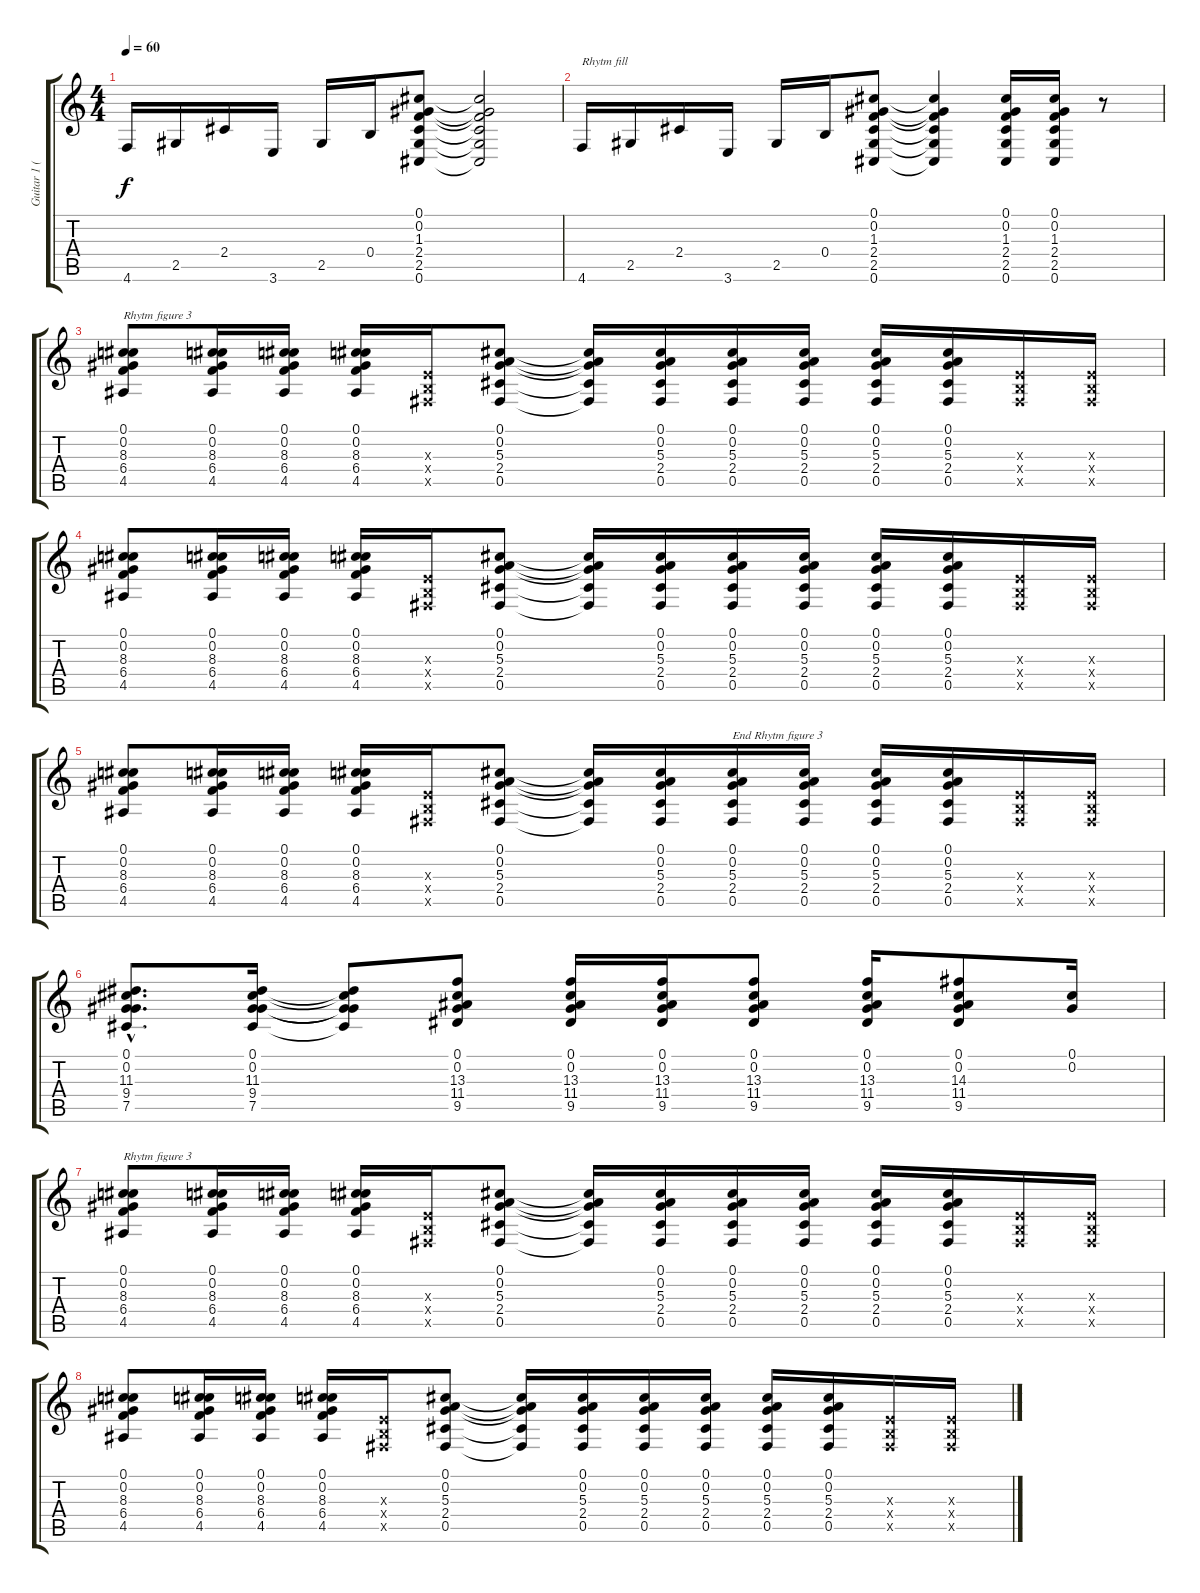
\track ("Guitar 1 (clean)" "Guitar 1 (") {instrument electricguitarclean}
\staff {score tabs}
\tuning (Db4 Ab3 E3 B2 Gb2 Db2) {hide}
\ts (4 4)
\tempo 60
\clef g2
\ks c
4.6.16{dy f} 2.5.16 2.4.16 3.6.16 2.5.16 0.4.16 (0.1 0.2 1.3 2.4 2.5 0.6).8 (0.1{t} 0.2{t} 1.3{t} 2.4{t} 2.5{t} 0.6{t}).2 |
4.6.16{txt "Rhytm fill"} 2.5.16 2.4.16 3.6.16 2.5.16 0.4.16 (0.1 0.2 1.3 2.4 2.5 0.6).8 (0.1{t} 0.2{t} 1.3{t} 2.4{t} 2.5{t} 0.6{t}).4 (0.1 0.2 1.3 2.4 2.5 0.6).16 (0.1 0.2 1.3 2.4 2.5 0.6).16 r.8 |
(0.1 0.2 8.3 6.4 4.5).8{txt "Rhytm figure 3"} (0.1 0.2 8.3 6.4 4.5).16 (0.1 0.2 8.3 6.4 4.5).16 (0.1 0.2 8.3 6.4 4.5).16 (0.3{x} 0.4{x} 0.5{x}).16 (0.1 0.2 5.3 2.4 0.5).8 (0.1{t} 0.2{t} 5.3{t} 2.4{t} 0.5{t}).16 (0.1 0.2 5.3 2.4 0.5).16 (0.1 0.2 5.3 2.4 0.5).16 (0.1 0.2 5.3 2.4 0.5).16 (0.1 0.2 5.3 2.4 0.5).16 (0.1 0.2 5.3 2.4 0.5).16 (0.3{x} 0.4{x} 0.5{x}).16 (0.3{x} 0.4{x} 0.5{x}).16 |
(0.1 0.2 8.3 6.4 4.5).8 (0.1 0.2 8.3 6.4 4.5).16 (0.1 0.2 8.3 6.4 4.5).16 (0.1 0.2 8.3 6.4 4.5).16 (0.3{x} 0.4{x} 0.5{x}).16 (0.1 0.2 5.3 2.4 0.5).8 (0.1{t} 0.2{t} 5.3{t} 2.4{t} 0.5{t}).16 (0.1 0.2 5.3 2.4 0.5).16 (0.1 0.2 5.3 2.4 0.5).16 (0.1 0.2 5.3 2.4 0.5).16 (0.1 0.2 5.3 2.4 0.5).16 (0.1 0.2 5.3 2.4 0.5).16 (0.3{x} 0.4{x} 0.5{x}).16 (0.3{x} 0.4{x} 0.5{x}).16 |
(0.1 0.2 8.3 6.4 4.5).8 (0.1 0.2 8.3 6.4 4.5).16 (0.1 0.2 8.3 6.4 4.5).16 (0.1 0.2 8.3 6.4 4.5).16 (0.3{x} 0.4{x} 0.5{x}).16 (0.1 0.2 5.3 2.4 0.5).8 (0.1{t} 0.2{t} 5.3{t} 2.4{t} 0.5{t}).16 (0.1 0.2 5.3 2.4 0.5).16 (0.1 0.2 5.3 2.4 0.5).16{txt "End Rhytm figure 3"} (0.1 0.2 5.3 2.4 0.5).16 (0.1 0.2 5.3 2.4 0.5).16 (0.1 0.2 5.3 2.4 0.5).16 (0.3{x} 0.4{x} 0.5{x}).16 (0.3{x} 0.4{x} 0.5{x}).16 |
(0.1{hac} 0.2{hac} 11.3{hac} 9.4{hac} 7.5{hac}).8{d} (0.1 0.2 11.3 9.4 7.5).16 (0.1{t} 0.2{t} 11.3{t} 9.4{t} 7.5{t}).8 (0.1 0.2 13.3 11.4 9.5).8 (0.1 0.2 13.3 11.4 9.5).16 (0.1 0.2 13.3 11.4 9.5).16 (0.1 0.2 13.3 11.4 9.5).8 (0.1 0.2 13.3 11.4 9.5).16 (0.1 0.2 14.3 11.4 9.5).8 (0.1 0.2).16 |
(0.1 0.2 8.3 6.4 4.5).8{txt "Rhytm figure 3"} (0.1 0.2 8.3 6.4 4.5).16 (0.1 0.2 8.3 6.4 4.5).16 (0.1 0.2 8.3 6.4 4.5).16 (0.3{x} 0.4{x} 0.5{x}).16 (0.1 0.2 5.3 2.4 0.5).8 (0.1{t} 0.2{t} 5.3{t} 2.4{t} 0.5{t}).16 (0.1 0.2 5.3 2.4 0.5).16 (0.1 0.2 5.3 2.4 0.5).16 (0.1 0.2 5.3 2.4 0.5).16 (0.1 0.2 5.3 2.4 0.5).16 (0.1 0.2 5.3 2.4 0.5).16 (0.3{x} 0.4{x} 0.5{x}).16 (0.3{x} 0.4{x} 0.5{x}).16 |
(0.1 0.2 8.3 6.4 4.5).8 (0.1 0.2 8.3 6.4 4.5).16 (0.1 0.2 8.3 6.4 4.5).16 (0.1 0.2 8.3 6.4 4.5).16 (0.3{x} 0.4{x} 0.5{x}).16 (0.1 0.2 5.3 2.4 0.5).8 (0.1{t} 0.2{t} 5.3{t} 2.4{t} 0.5{t}).16 (0.1 0.2 5.3 2.4 0.5).16 (0.1 0.2 5.3 2.4 0.5).16 (0.1 0.2 5.3 2.4 0.5).16 (0.1 0.2 5.3 2.4 0.5).16 (0.1 0.2 5.3 2.4 0.5).16 (0.3{x} 0.4{x} 0.5{x}).16 (0.3{x} 0.4{x} 0.5{x}).16
